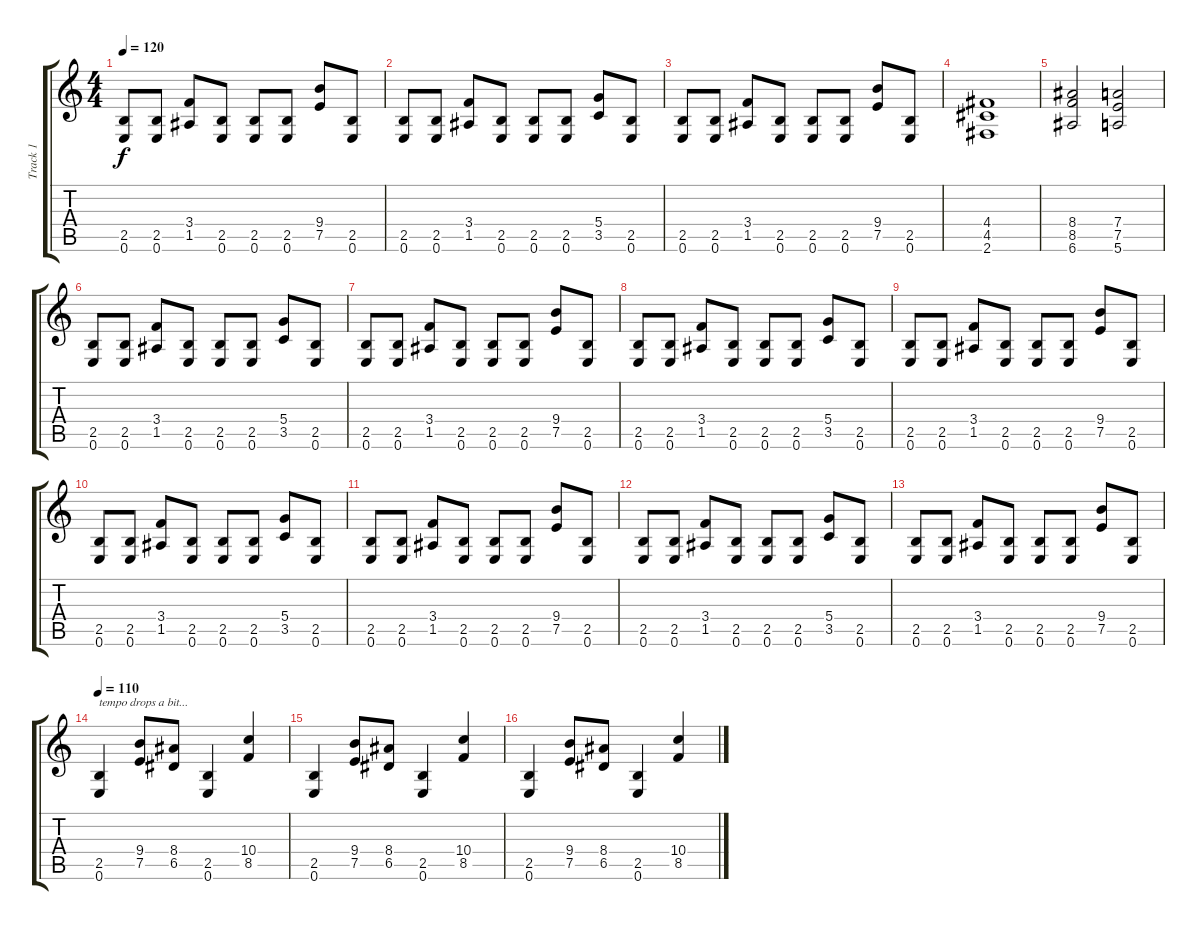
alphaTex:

\track ("Track 1" "Track 1") {instrument distortionguitar}
\staff {score tabs}
\tuning (E4 B3 G3 D3 A2 E2) {hide}
\ts (4 4)
\tempo 120
\clef g2
\ks c
(2.5 0.6).8{dy f} (2.5 0.6).8 (3.4 1.5).8 (2.5 0.6).8 (2.5 0.6).8 (2.5 0.6).8 (9.4 7.5).8 (2.5 0.6).8 |
(2.5 0.6).8 (2.5 0.6).8 (3.4 1.5).8 (2.5 0.6).8 (2.5 0.6).8 (2.5 0.6).8 (5.4 3.5).8 (2.5 0.6).8 |
(2.5 0.6).8 (2.5 0.6).8 (3.4 1.5).8 (2.5 0.6).8 (2.5 0.6).8 (2.5 0.6).8 (9.4 7.5).8 (2.5 0.6).8 |
(4.4 4.5 2.6).1 |
(8.4 8.5 6.6).2 (7.4 7.5 5.6).2 |
(2.5 0.6).8 (2.5 0.6).8 (3.4 1.5).8 (2.5 0.6).8 (2.5 0.6).8 (2.5 0.6).8 (5.4 3.5).8 (2.5 0.6).8 |
(2.5 0.6).8 (2.5 0.6).8 (3.4 1.5).8 (2.5 0.6).8 (2.5 0.6).8 (2.5 0.6).8 (9.4 7.5).8 (2.5 0.6).8 |
(2.5 0.6).8 (2.5 0.6).8 (3.4 1.5).8 (2.5 0.6).8 (2.5 0.6).8 (2.5 0.6).8 (5.4 3.5).8 (2.5 0.6).8 |
(2.5 0.6).8 (2.5 0.6).8 (3.4 1.5).8 (2.5 0.6).8 (2.5 0.6).8 (2.5 0.6).8 (9.4 7.5).8 (2.5 0.6).8 |
(2.5 0.6).8 (2.5 0.6).8 (3.4 1.5).8 (2.5 0.6).8 (2.5 0.6).8 (2.5 0.6).8 (5.4 3.5).8 (2.5 0.6).8 |
(2.5 0.6).8 (2.5 0.6).8 (3.4 1.5).8 (2.5 0.6).8 (2.5 0.6).8 (2.5 0.6).8 (9.4 7.5).8 (2.5 0.6).8 |
(2.5 0.6).8 (2.5 0.6).8 (3.4 1.5).8 (2.5 0.6).8 (2.5 0.6).8 (2.5 0.6).8 (5.4 3.5).8 (2.5 0.6).8 |
(2.5 0.6).8 (2.5 0.6).8 (3.4 1.5).8 (2.5 0.6).8 (2.5 0.6).8 (2.5 0.6).8 (9.4 7.5).8 (2.5 0.6).8 |
\tempo 110
(2.5 0.6).4{txt "tempo drops a bit..."} (9.4 7.5).8 (8.4 6.5).8 (2.5 0.6).4 (10.4 8.5).4 |
(2.5 0.6).4 (9.4 7.5).8 (8.4 6.5).8 (2.5 0.6).4 (10.4 8.5).4 |
(2.5 0.6).4 (9.4 7.5).8 (8.4 6.5).8 (2.5 0.6).4 (10.4 8.5).4
